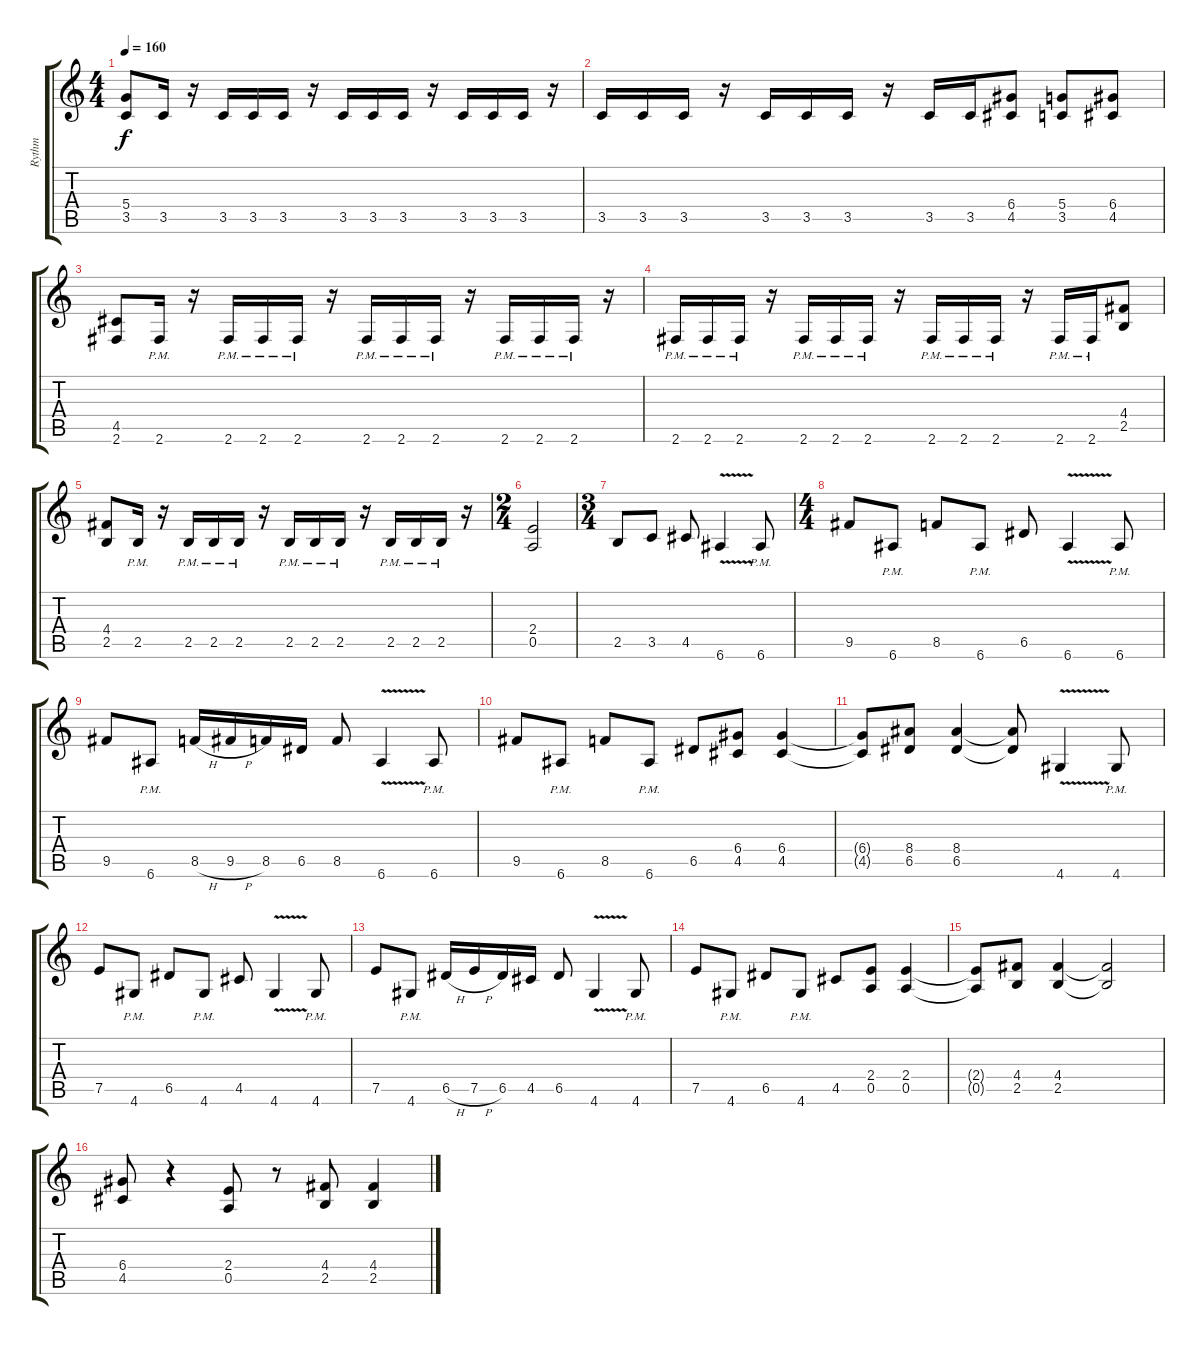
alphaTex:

\track ("Rythm" "Rythm") {instrument distortionguitar}
\staff {score tabs}
\tuning (E4 B3 G3 D3 A2 E2) {hide}
\ts (4 4)
\tempo 160
\clef g2
\ks c
(5.4 3.5).8{dy f} 3.5.16 r.16 3.5.16 3.5.16 3.5.16 r.16 3.5.16 3.5.16 3.5.16 r.16 3.5.16 3.5.16 3.5.16 r.16 |
3.5.16 3.5.16 3.5.16 r.16 3.5.16 3.5.16 3.5.16 r.16 3.5.16 3.5.16 (6.4 4.5).8 (5.4 3.5).8 (6.4 4.5).8 |
(4.5 2.6).8 2.6{pm}.16 r.16 2.6{pm}.16 2.6{pm}.16 2.6{pm}.16 r.16 2.6{pm}.16 2.6{pm}.16 2.6{pm}.16 r.16 2.6{pm}.16 2.6{pm}.16 2.6{pm}.16 r.16 |
2.6{pm}.16 2.6{pm}.16 2.6{pm}.16 r.16 2.6{pm}.16 2.6{pm}.16 2.6{pm}.16 r.16 2.6{pm}.16 2.6{pm}.16 2.6{pm}.16 r.16 2.6{pm}.16 2.6{pm}.16 (4.4 2.5).8 |
(4.4 2.5).8 2.5{pm}.16 r.16 2.5{pm}.16 2.5{pm}.16 2.5{pm}.16 r.16 2.5{pm}.16 2.5{pm}.16 2.5{pm}.16 r.16 2.5{pm}.16 2.5{pm}.16 2.5{pm}.16 r.16 |
\ts (2 4)
(2.4 0.5).2 |
\ts (3 4)
2.5.8 3.5.8 4.5.8 6.6{v}.4 6.6{pm}.8 |
\ts (4 4)
9.5.8 6.6{pm}.8 8.5.8 6.6{pm}.8 6.5.8 6.6{v}.4 6.6{pm}.8 |
9.5.8 6.6{pm}.8 8.5{h}.16 9.5{h}.16 8.5.16 6.5.16 8.5.8 6.6{v}.4 6.6{pm}.8 |
9.5.8 6.6{pm}.8 8.5.8 6.6{pm}.8 6.5.8 (6.4 4.5).8 (6.4 4.5).4 |
(6.4{t} 4.5{t}).8 (8.4 6.5).8 (8.4 6.5).4 (8.4{t} 6.5{t}).8 4.6{v}.4 4.6{pm}.8 |
7.5.8 4.6{pm}.8 6.5.8 4.6{pm}.8 4.5.8 4.6{v}.4 4.6{pm}.8 |
7.5.8 4.6{pm}.8 6.5{h}.16 7.5{h}.16 6.5.16 4.5.16 6.5.8 4.6{v}.4 4.6{pm}.8 |
7.5.8 4.6{pm}.8 6.5.8 4.6{pm}.8 4.5.8 (2.4 0.5).8 (2.4 0.5).4 |
(2.4{t} 0.5{t}).8 (4.4 2.5).8 (4.4 2.5).4 (4.4{t} 2.5{t}).2 |
(6.4 4.5).8 r.4 (2.4 0.5).8 r.8 (4.4 2.5).8 (4.4 2.5).4
